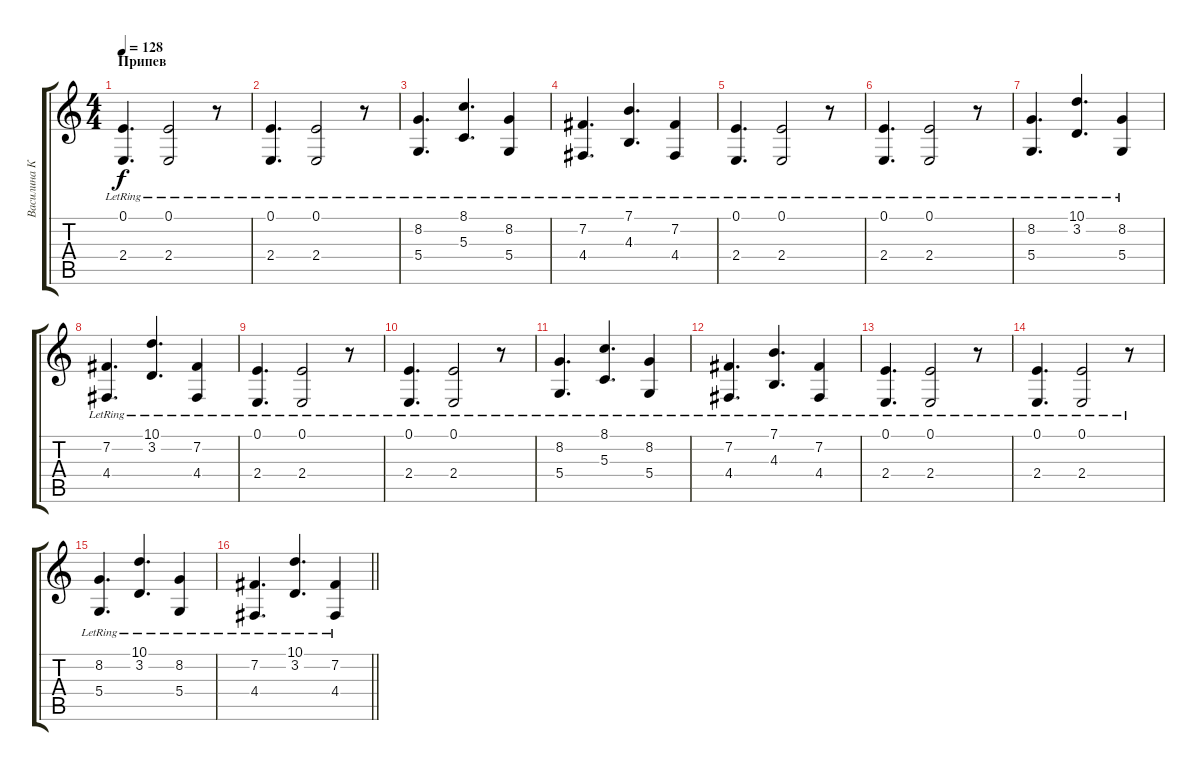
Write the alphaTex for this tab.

\track ("Василина Кичигина" "Василина К") {instrument acousticgrandpiano}
\staff {score tabs}
\tuning (E4 B3 G3 D3 A2 E2) {hide}
\ts (4 4)
\section ("" "Припев")
\tempo 128
\clef g2
\ks c
(0.1{lr} 2.4{lr}).4{d dy f volume 10 instrument acousticgrandpiano} (0.1{lr} 2.4{lr}).2 r.8 |
(0.1{lr} 2.4{lr}).4{d} (0.1{lr} 2.4{lr}).2 r.8 |
(8.2{lr} 5.4{lr}).4{d} (8.1{lr} 5.3{lr}).4{d} (8.2{lr} 5.4{lr}).4 |
(7.2{lr} 4.4{lr}).4{d} (7.1{lr} 4.3{lr}).4{d} (7.2{lr} 4.4{lr}).4 |
(0.1{lr} 2.4{lr}).4{d} (0.1{lr} 2.4{lr}).2 r.8 |
(0.1{lr} 2.4{lr}).4{d} (0.1{lr} 2.4{lr}).2 r.8 |
(8.2{lr} 5.4{lr}).4{d} (10.1{lr} 3.2{lr}).4{d} (8.2{lr} 5.4{lr}).4 |
(7.2{lr} 4.4{lr}).4{d} (10.1{lr} 3.2).4{d} (7.2{lr} 4.4{lr}).4 |
(0.1{lr} 2.4{lr}).4{d} (0.1{lr} 2.4{lr}).2 r.8 |
(0.1{lr} 2.4{lr}).4{d} (0.1{lr} 2.4{lr}).2 r.8 |
(8.2{lr} 5.4{lr}).4{d} (8.1{lr} 5.3{lr}).4{d} (8.2{lr} 5.4{lr}).4 |
(7.2{lr} 4.4{lr}).4{d} (7.1{lr} 4.3{lr}).4{d} (7.2{lr} 4.4{lr}).4 |
(0.1{lr} 2.4{lr}).4{d} (0.1{lr} 2.4{lr}).2 r.8 |
(0.1{lr} 2.4{lr}).4{d} (0.1{lr} 2.4{lr}).2 r.8 |
(8.2{lr} 5.4{lr}).4{d} (10.1{lr} 3.2{lr}).4{d} (8.2{lr} 5.4{lr}).4 |
\barLineRight lightlight
(7.2{lr} 4.4{lr}).4{d} (10.1{lr} 3.2).4{d} (7.2{lr} 4.4{lr}).4
